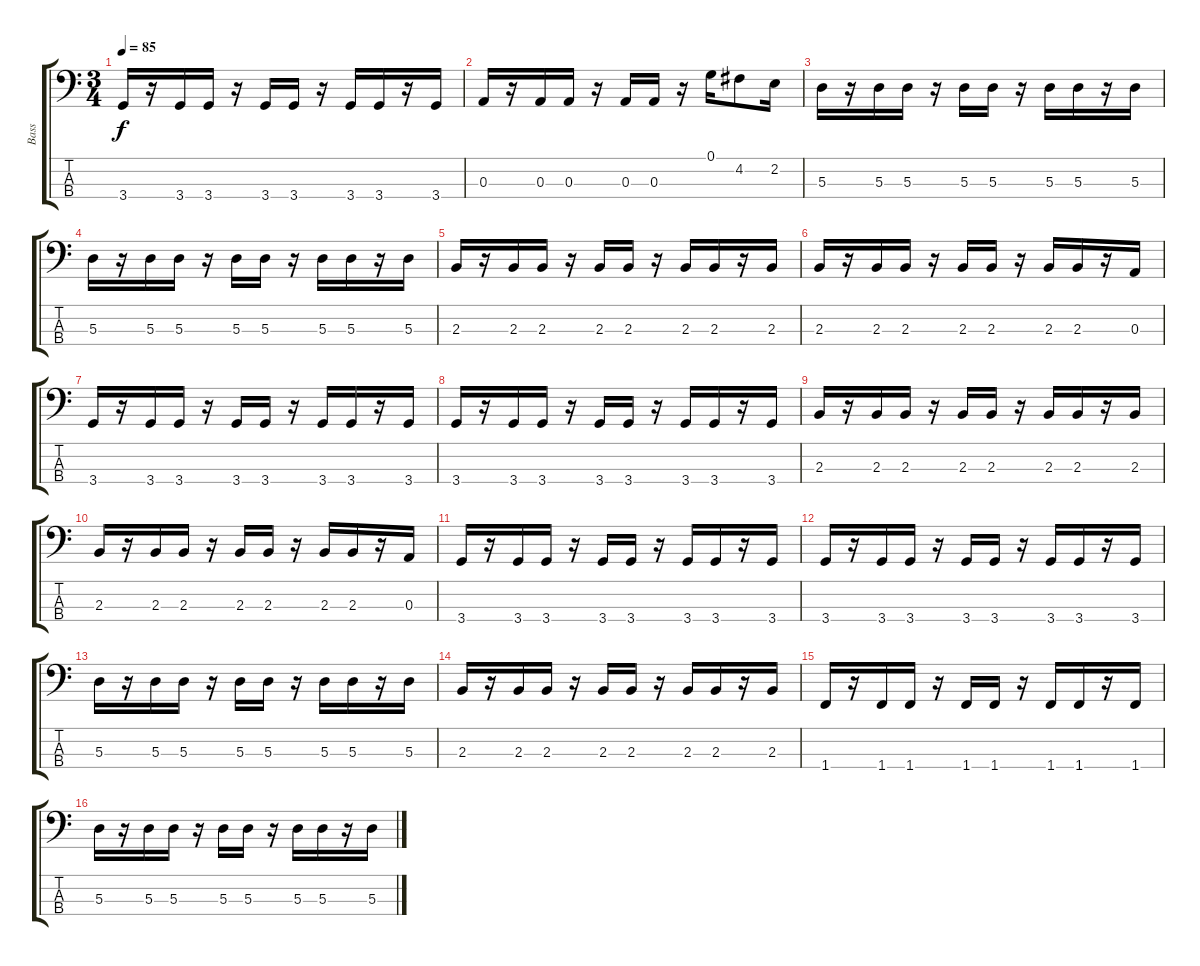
\track ("Bass" "Bass") {instrument electricbasspick}
\staff {score tabs}
\tuning (G2 D2 A1 E1) {hide}
\ts (3 4)
\tempo 85
\clef f4
\ks c
3.4.16{dy f} r.16 3.4.16 3.4.16 r.16 3.4.16 3.4.16 r.16 3.4.16 3.4.16 r.16 3.4.16 |
0.3.16 r.16 0.3.16 0.3.16 r.16 0.3.16 0.3.16 r.16 0.1.16 4.2.8 2.2.16 |
5.3.16 r.16 5.3.16 5.3.16 r.16 5.3.16 5.3.16 r.16 5.3.16 5.3.16 r.16 5.3.16 |
5.3.16 r.16 5.3.16 5.3.16 r.16 5.3.16 5.3.16 r.16 5.3.16 5.3.16 r.16 5.3.16 |
2.3.16 r.16 2.3.16 2.3.16 r.16 2.3.16 2.3.16 r.16 2.3.16 2.3.16 r.16 2.3.16 |
2.3.16 r.16 2.3.16 2.3.16 r.16 2.3.16 2.3.16 r.16 2.3.16 2.3.16 r.16 0.3.16 |
3.4.16 r.16 3.4.16 3.4.16 r.16 3.4.16 3.4.16 r.16 3.4.16 3.4.16 r.16 3.4.16 |
3.4.16 r.16 3.4.16 3.4.16 r.16 3.4.16 3.4.16 r.16 3.4.16 3.4.16 r.16 3.4.16 |
2.3.16 r.16 2.3.16 2.3.16 r.16 2.3.16 2.3.16 r.16 2.3.16 2.3.16 r.16 2.3.16 |
2.3.16 r.16 2.3.16 2.3.16 r.16 2.3.16 2.3.16 r.16 2.3.16 2.3.16 r.16 0.3.16 |
3.4.16 r.16 3.4.16 3.4.16 r.16 3.4.16 3.4.16 r.16 3.4.16 3.4.16 r.16 3.4.16 |
3.4.16 r.16 3.4.16 3.4.16 r.16 3.4.16 3.4.16 r.16 3.4.16 3.4.16 r.16 3.4.16 |
5.3.16 r.16 5.3.16 5.3.16 r.16 5.3.16 5.3.16 r.16 5.3.16 5.3.16 r.16 5.3.16 |
2.3.16 r.16 2.3.16 2.3.16 r.16 2.3.16 2.3.16 r.16 2.3.16 2.3.16 r.16 2.3.16 |
1.4.16 r.16 1.4.16 1.4.16 r.16 1.4.16 1.4.16 r.16 1.4.16 1.4.16 r.16 1.4.16 |
5.3.16 r.16 5.3.16 5.3.16 r.16 5.3.16 5.3.16 r.16 5.3.16 5.3.16 r.16 5.3.16
